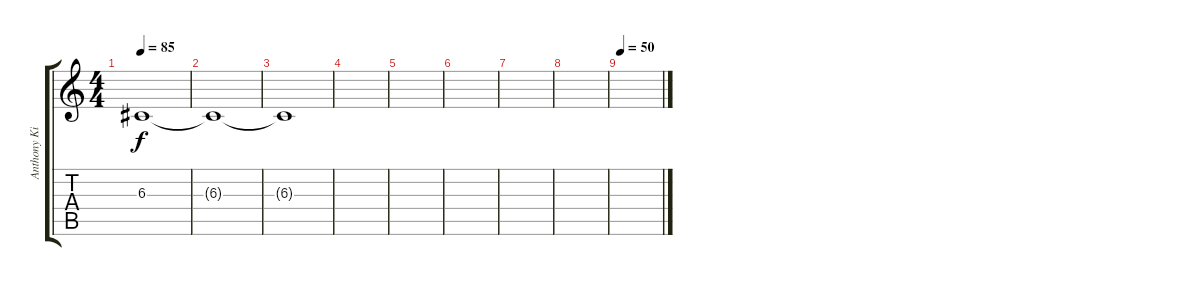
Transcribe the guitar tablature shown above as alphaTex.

\track ("Anthony Kiedis" "Anthony Ki") {instrument tremolostrings}
\staff {score tabs}
\tuning (E4 B3 G3 D3 A2 E2) {hide}
\ts (4 4)
\tempo 85
\clef g2
\ks c
6.3.1{dy f volume 0} |
6.3{t}.1 |
6.3{t}.1 |
|
|
|
|
|
\tempo 50
